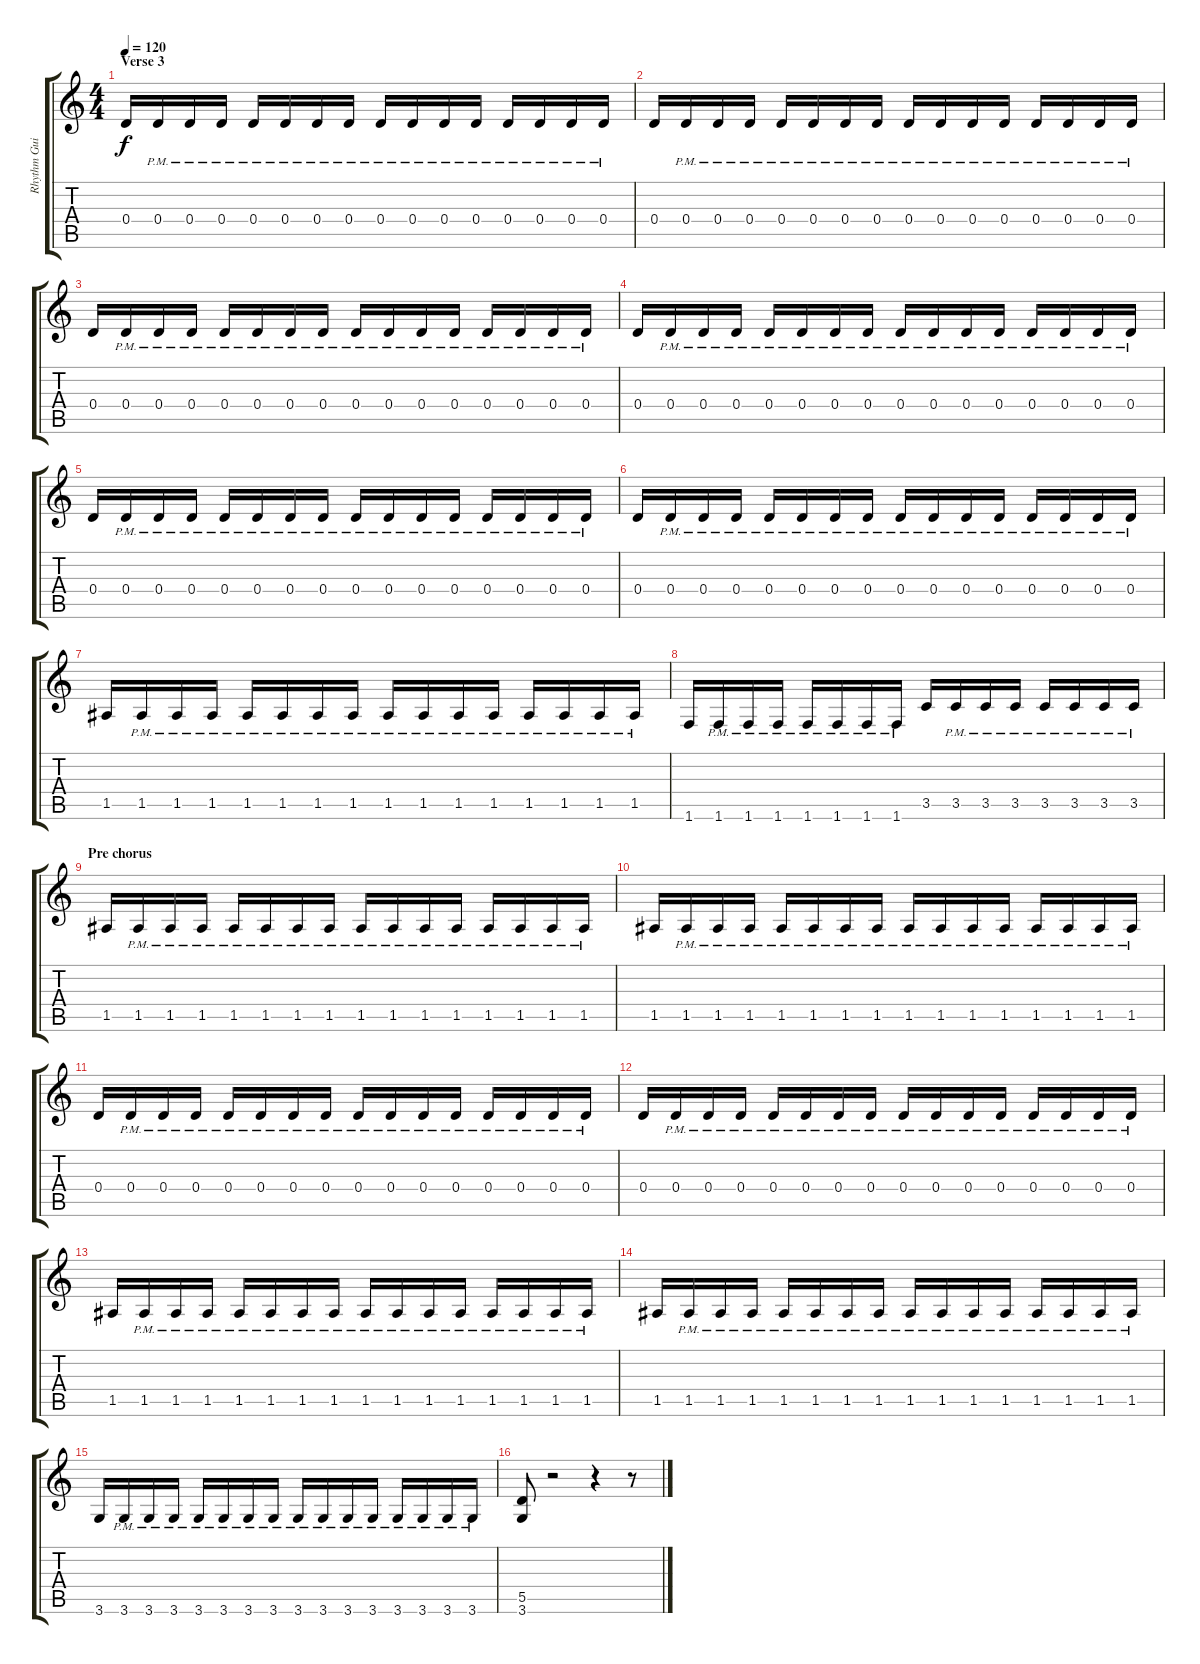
\track ("Rhythm Guitar" "Rhythm Gui") {instrument distortionguitar}
\staff {score tabs}
\tuning (E4 B3 G3 D3 A2 E2) {hide}
\ts (4 4)
\section ("" "Verse 3")
\tempo 120
\clef g2
\ks c
0.4.16{dy f} 0.4{pm}.16 0.4{pm}.16 0.4{pm}.16 0.4{pm}.16 0.4{pm}.16 0.4{pm}.16 0.4{pm}.16 0.4{pm}.16 0.4{pm}.16 0.4{pm}.16 0.4{pm}.16 0.4{pm}.16 0.4{pm}.16 0.4{pm}.16 0.4{pm}.16 |
0.4.16 0.4{pm}.16 0.4{pm}.16 0.4{pm}.16 0.4{pm}.16 0.4{pm}.16 0.4{pm}.16 0.4{pm}.16 0.4{pm}.16 0.4{pm}.16 0.4{pm}.16 0.4{pm}.16 0.4{pm}.16 0.4{pm}.16 0.4{pm}.16 0.4{pm}.16 |
0.4.16 0.4{pm}.16 0.4{pm}.16 0.4{pm}.16 0.4{pm}.16 0.4{pm}.16 0.4{pm}.16 0.4{pm}.16 0.4{pm}.16 0.4{pm}.16 0.4{pm}.16 0.4{pm}.16 0.4{pm}.16 0.4{pm}.16 0.4{pm}.16 0.4{pm}.16 |
0.4.16 0.4{pm}.16 0.4{pm}.16 0.4{pm}.16 0.4{pm}.16 0.4{pm}.16 0.4{pm}.16 0.4{pm}.16 0.4{pm}.16 0.4{pm}.16 0.4{pm}.16 0.4{pm}.16 0.4{pm}.16 0.4{pm}.16 0.4{pm}.16 0.4{pm}.16 |
0.4.16 0.4{pm}.16 0.4{pm}.16 0.4{pm}.16 0.4{pm}.16 0.4{pm}.16 0.4{pm}.16 0.4{pm}.16 0.4{pm}.16 0.4{pm}.16 0.4{pm}.16 0.4{pm}.16 0.4{pm}.16 0.4{pm}.16 0.4{pm}.16 0.4{pm}.16 |
0.4.16 0.4{pm}.16 0.4{pm}.16 0.4{pm}.16 0.4{pm}.16 0.4{pm}.16 0.4{pm}.16 0.4{pm}.16 0.4{pm}.16 0.4{pm}.16 0.4{pm}.16 0.4{pm}.16 0.4{pm}.16 0.4{pm}.16 0.4{pm}.16 0.4{pm}.16 |
1.5.16 1.5{pm}.16 1.5{pm}.16 1.5{pm}.16 1.5{pm}.16 1.5{pm}.16 1.5{pm}.16 1.5{pm}.16 1.5{pm}.16 1.5{pm}.16 1.5{pm}.16 1.5{pm}.16 1.5{pm}.16 1.5{pm}.16 1.5{pm}.16 1.5{pm}.16 |
1.6.16 1.6{pm}.16 1.6{pm}.16 1.6{pm}.16 1.6{pm}.16 1.6{pm}.16 1.6{pm}.16 1.6{pm}.16 3.5.16 3.5{pm}.16 3.5{pm}.16 3.5{pm}.16 3.5{pm}.16 3.5{pm}.16 3.5{pm}.16 3.5{pm}.16 |
\section ("" "Pre chorus")
1.5.16 1.5{pm}.16 1.5{pm}.16 1.5{pm}.16 1.5{pm}.16 1.5{pm}.16 1.5{pm}.16 1.5{pm}.16 1.5{pm}.16 1.5{pm}.16 1.5{pm}.16 1.5{pm}.16 1.5{pm}.16 1.5{pm}.16 1.5{pm}.16 1.5{pm}.16 |
1.5.16 1.5{pm}.16 1.5{pm}.16 1.5{pm}.16 1.5{pm}.16 1.5{pm}.16 1.5{pm}.16 1.5{pm}.16 1.5{pm}.16 1.5{pm}.16 1.5{pm}.16 1.5{pm}.16 1.5{pm}.16 1.5{pm}.16 1.5{pm}.16 1.5{pm}.16 |
0.4.16 0.4{pm}.16 0.4{pm}.16 0.4{pm}.16 0.4{pm}.16 0.4{pm}.16 0.4{pm}.16 0.4{pm}.16 0.4{pm}.16 0.4{pm}.16 0.4{pm}.16 0.4{pm}.16 0.4{pm}.16 0.4{pm}.16 0.4{pm}.16 0.4{pm}.16 |
0.4.16 0.4{pm}.16 0.4{pm}.16 0.4{pm}.16 0.4{pm}.16 0.4{pm}.16 0.4{pm}.16 0.4{pm}.16 0.4{pm}.16 0.4{pm}.16 0.4{pm}.16 0.4{pm}.16 0.4{pm}.16 0.4{pm}.16 0.4{pm}.16 0.4{pm}.16 |
1.5.16 1.5{pm}.16 1.5{pm}.16 1.5{pm}.16 1.5{pm}.16 1.5{pm}.16 1.5{pm}.16 1.5{pm}.16 1.5{pm}.16 1.5{pm}.16 1.5{pm}.16 1.5{pm}.16 1.5{pm}.16 1.5{pm}.16 1.5{pm}.16 1.5{pm}.16 |
1.5.16 1.5{pm}.16 1.5{pm}.16 1.5{pm}.16 1.5{pm}.16 1.5{pm}.16 1.5{pm}.16 1.5{pm}.16 1.5{pm}.16 1.5{pm}.16 1.5{pm}.16 1.5{pm}.16 1.5{pm}.16 1.5{pm}.16 1.5{pm}.16 1.5{pm}.16 |
3.6.16 3.6{pm}.16 3.6{pm}.16 3.6{pm}.16 3.6{pm}.16 3.6{pm}.16 3.6{pm}.16 3.6{pm}.16 3.6{pm}.16 3.6{pm}.16 3.6{pm}.16 3.6{pm}.16 3.6{pm}.16 3.6{pm}.16 3.6{pm}.16 3.6{pm}.16 |
(5.5 3.6).8 r.2 r.4 r.8
